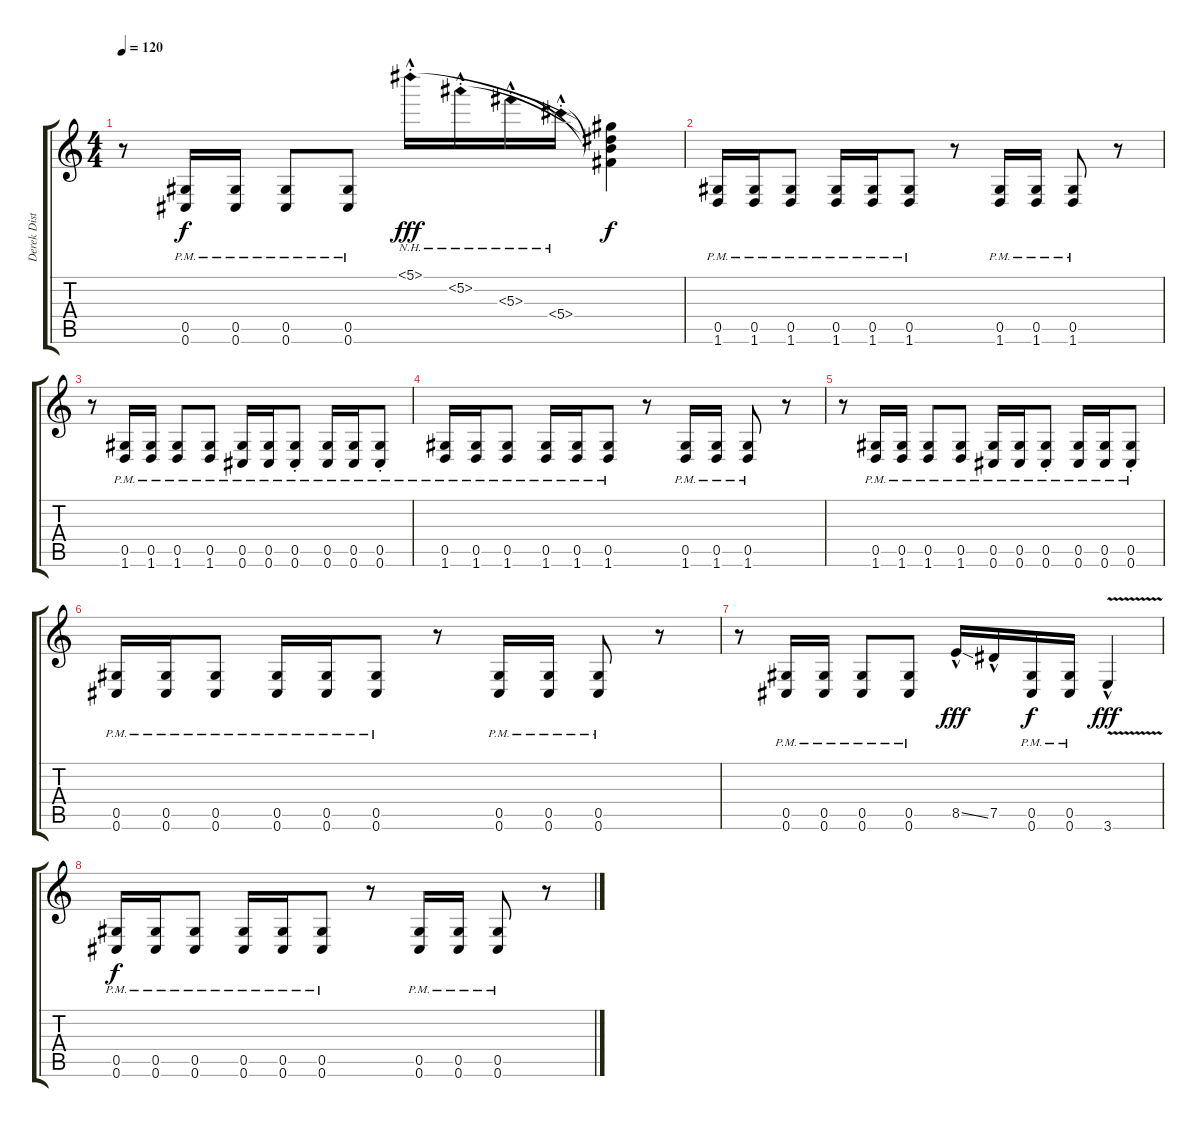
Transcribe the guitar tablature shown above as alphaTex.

\track ("Derek Distortion" "Derek Dist") {instrument distortionguitar}
\staff {score tabs}
\tuning (Eb4 Bb3 Gb3 Db3 Ab2 Db2) {hide}
\ts (4 4)
\tempo 120
\clef g2
\ks c
r.8{dy f} (0.5{pm} 0.6{pm}).16 (0.5{pm} 0.6{pm}).16 (0.5{pm} 0.6{pm}).8 (0.5{pm} 0.6{pm}).8 5.1{nh hac st}.16{dy fff} 5.2{nh hac st}.16 5.3{nh hac st}.16 5.4{nh hac st}.16 (5.1{t} 5.2{t} 5.3{t} 5.4{t}).4{dy f} |
(0.5{pm} 1.6{pm}).16 (0.5{pm} 1.6{pm}).16 (0.5{pm} 1.6{pm}).8 (0.5{pm} 1.6{pm}).16 (0.5{pm} 1.6{pm}).16 (0.5{pm} 1.6{pm}).8 r.8 (0.5{pm} 1.6{pm}).16 (0.5{pm} 1.6{pm}).16 (0.5{pm} 1.6{pm}).8 r.8 |
r.8 (0.5{pm} 1.6{pm}).16 (0.5{pm} 1.6{pm}).16 (0.5{pm} 1.6{pm}).8 (0.5{pm} 1.6{pm}).8 (0.5{pm} 0.6{pm}).16 (0.5{pm} 0.6{pm}).16 (0.5{pm st} 0.6{pm st}).8 (0.5{pm} 0.6{pm}).16 (0.5{pm} 0.6{pm}).16 (0.5{pm st} 0.6{pm st}).8 |
(0.5{pm} 1.6{pm}).16 (0.5{pm} 1.6{pm}).16 (0.5{pm} 1.6{pm}).8 (0.5{pm} 1.6{pm}).16 (0.5{pm} 1.6{pm}).16 (0.5{pm} 1.6{pm}).8 r.8 (0.5{pm} 1.6{pm}).16 (0.5{pm} 1.6{pm}).16 (0.5{pm} 1.6{pm}).8 r.8 |
r.8 (0.5{pm} 1.6{pm}).16 (0.5{pm} 1.6{pm}).16 (0.5{pm} 1.6{pm}).8 (0.5{pm} 1.6{pm}).8 (0.5{pm} 0.6{pm}).16 (0.5{pm} 0.6{pm}).16 (0.5{pm st} 0.6{pm st}).8 (0.5{pm} 0.6{pm}).16 (0.5{pm} 0.6{pm}).16 (0.5{pm st} 0.6{pm st}).8 |
(0.5{pm} 0.6{pm}).16 (0.5{pm} 0.6{pm}).16 (0.5{pm} 0.6{pm}).8 (0.5{pm} 0.6{pm}).16 (0.5{pm} 0.6{pm}).16 (0.5{pm} 0.6{pm}).8 r.8 (0.5{pm} 0.6{pm}).16 (0.5{pm} 0.6{pm}).16 (0.5{pm} 0.6{pm}).8 r.8 |
r.8 (0.5{pm} 0.6{pm}).16 (0.5{pm} 0.6{pm}).16 (0.5{pm} 0.6{pm}).8 (0.5{pm} 0.6{pm}).8 8.5{ss hac}.16{dy fff} 7.5{hac}.16 (0.5{pm} 0.6{pm}).16{dy f} (0.5{pm} 0.6{pm}).16 3.6{v hac}.4{dy fff} |
(0.5{pm} 0.6{pm}).16{dy f} (0.5{pm} 0.6{pm}).16 (0.5{pm} 0.6{pm}).8 (0.5{pm} 0.6{pm}).16 (0.5{pm} 0.6{pm}).16 (0.5{pm} 0.6{pm}).8 r.8 (0.5{pm} 0.6{pm}).16 (0.5{pm} 0.6{pm}).16 (0.5{pm} 0.6{pm}).8 r.8
